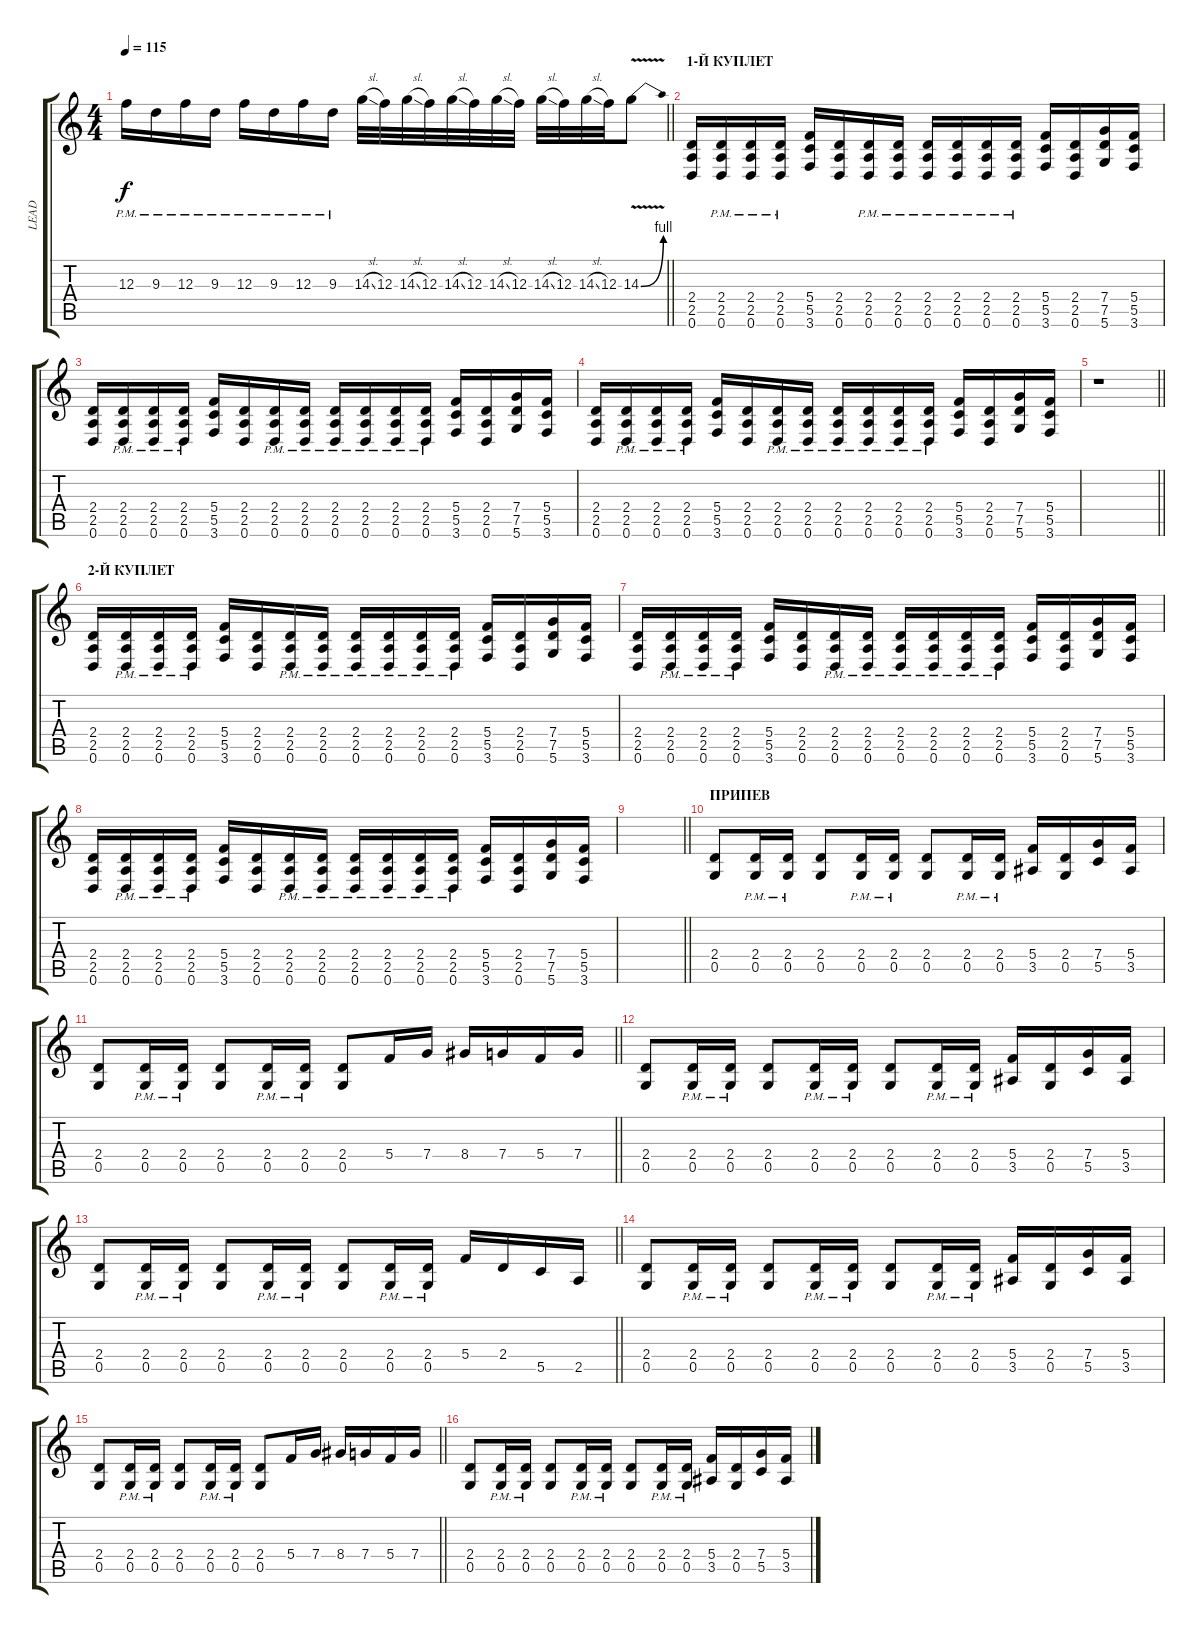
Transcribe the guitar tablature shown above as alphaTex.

\track ("LEAD" "LEAD") {instrument distortionguitar}
\staff {score tabs}
\tuning (D4 A3 F3 C3 G2 D2) {hide}
\ts (4 4)
\tempo 115
\clef g2
\barLineRight lightlight
\ks c
12.3{pm}.16{dy f} 9.3{pm}.16 12.3{pm}.16 9.3{pm}.16 12.3{pm}.16 9.3{pm}.16 12.3{pm}.16 9.3{pm}.16 14.3{sl}.32 12.3.32 14.3{sl}.32 12.3.32 14.3{sl}.32 12.3.32 14.3{sl}.32 12.3.32 14.3{sl}.32 12.3.32 14.3{sl}.32 12.3.32 14.3{be (bend 0 0 60 4) v}.8 |
\section ("" "1-Й КУПЛЕТ")
(2.4 2.5 0.6).16 (2.4{pm} 2.5{pm} 0.6{pm}).16 (2.4{pm} 2.5{pm} 0.6{pm}).16 (2.4{pm} 2.5{pm} 0.6{pm}).16 (5.4 5.5 3.6).16 (2.4 2.5 0.6).16 (2.4{pm} 2.5{pm} 0.6{pm}).16 (2.4{pm} 2.5{pm} 0.6{pm}).16 (2.4{pm} 2.5{pm} 0.6{pm}).16 (2.4{pm} 2.5{pm} 0.6{pm}).16 (2.4{pm} 2.5{pm} 0.6{pm}).16 (2.4{pm} 2.5{pm} 0.6{pm}).16 (5.4 5.5 3.6).16 (2.4 2.5 0.6).16 (7.4 7.5 5.6).16 (5.4 5.5 3.6).16 |
(2.4 2.5 0.6).16 (2.4{pm} 2.5{pm} 0.6{pm}).16 (2.4{pm} 2.5{pm} 0.6{pm}).16 (2.4{pm} 2.5{pm} 0.6{pm}).16 (5.4 5.5 3.6).16 (2.4 2.5 0.6).16 (2.4{pm} 2.5{pm} 0.6{pm}).16 (2.4{pm} 2.5{pm} 0.6{pm}).16 (2.4{pm} 2.5{pm} 0.6{pm}).16 (2.4{pm} 2.5{pm} 0.6{pm}).16 (2.4{pm} 2.5{pm} 0.6{pm}).16 (2.4{pm} 2.5{pm} 0.6{pm}).16 (5.4 5.5 3.6).16 (2.4 2.5 0.6).16 (7.4 7.5 5.6).16 (5.4 5.5 3.6).16 |
(2.4 2.5 0.6).16 (2.4{pm} 2.5{pm} 0.6{pm}).16 (2.4{pm} 2.5{pm} 0.6{pm}).16 (2.4{pm} 2.5{pm} 0.6{pm}).16 (5.4 5.5 3.6).16 (2.4 2.5 0.6).16 (2.4{pm} 2.5{pm} 0.6{pm}).16 (2.4{pm} 2.5{pm} 0.6{pm}).16 (2.4{pm} 2.5{pm} 0.6{pm}).16 (2.4{pm} 2.5{pm} 0.6{pm}).16 (2.4{pm} 2.5{pm} 0.6{pm}).16 (2.4{pm} 2.5{pm} 0.6{pm}).16 (5.4 5.5 3.6).16 (2.4 2.5 0.6).16 (7.4 7.5 5.6).16 (5.4 5.5 3.6).16 |
\barLineRight lightlight
r.1 |
\section ("" "2-Й КУПЛЕТ")
(2.4 2.5 0.6).16 (2.4{pm} 2.5{pm} 0.6{pm}).16 (2.4{pm} 2.5{pm} 0.6{pm}).16 (2.4{pm} 2.5{pm} 0.6{pm}).16 (5.4 5.5 3.6).16 (2.4 2.5 0.6).16 (2.4{pm} 2.5{pm} 0.6{pm}).16 (2.4{pm} 2.5{pm} 0.6{pm}).16 (2.4{pm} 2.5{pm} 0.6{pm}).16 (2.4{pm} 2.5{pm} 0.6{pm}).16 (2.4{pm} 2.5{pm} 0.6{pm}).16 (2.4{pm} 2.5{pm} 0.6{pm}).16 (5.4 5.5 3.6).16 (2.4 2.5 0.6).16 (7.4 7.5 5.6).16 (5.4 5.5 3.6).16 |
(2.4 2.5 0.6).16 (2.4{pm} 2.5{pm} 0.6{pm}).16 (2.4{pm} 2.5{pm} 0.6{pm}).16 (2.4{pm} 2.5{pm} 0.6{pm}).16 (5.4 5.5 3.6).16 (2.4 2.5 0.6).16 (2.4{pm} 2.5{pm} 0.6{pm}).16 (2.4{pm} 2.5{pm} 0.6{pm}).16 (2.4{pm} 2.5{pm} 0.6{pm}).16 (2.4{pm} 2.5{pm} 0.6{pm}).16 (2.4{pm} 2.5{pm} 0.6{pm}).16 (2.4{pm} 2.5{pm} 0.6{pm}).16 (5.4 5.5 3.6).16 (2.4 2.5 0.6).16 (7.4 7.5 5.6).16 (5.4 5.5 3.6).16 |
(2.4 2.5 0.6).16 (2.4{pm} 2.5{pm} 0.6{pm}).16 (2.4{pm} 2.5{pm} 0.6{pm}).16 (2.4{pm} 2.5{pm} 0.6{pm}).16 (5.4 5.5 3.6).16 (2.4 2.5 0.6).16 (2.4{pm} 2.5{pm} 0.6{pm}).16 (2.4{pm} 2.5{pm} 0.6{pm}).16 (2.4{pm} 2.5{pm} 0.6{pm}).16 (2.4{pm} 2.5{pm} 0.6{pm}).16 (2.4{pm} 2.5{pm} 0.6{pm}).16 (2.4{pm} 2.5{pm} 0.6{pm}).16 (5.4 5.5 3.6).16 (2.4 2.5 0.6).16 (7.4 7.5 5.6).16 (5.4 5.5 3.6).16 |
\barLineRight lightlight
|
\section ("" "ПРИПЕВ")
(2.4 0.5).8 (2.4{pm} 0.5{pm}).16 (2.4{pm} 0.5{pm}).16 (2.4 0.5).8 (2.4{pm} 0.5{pm}).16 (2.4{pm} 0.5{pm}).16 (2.4 0.5).8 (2.4{pm} 0.5{pm}).16 (2.4{pm} 0.5{pm}).16 (5.4 3.5).16 (2.4 0.5).16 (7.4 5.5).16 (5.4 3.5).16 |
\barLineRight lightlight
(2.4 0.5).8 (2.4{pm} 0.5{pm}).16 (2.4{pm} 0.5{pm}).16 (2.4 0.5).8 (2.4{pm} 0.5{pm}).16 (2.4{pm} 0.5{pm}).16 (2.4 0.5).8 5.4.16 7.4.16 8.4.16 7.4.16 5.4.16 7.4.16 |
(2.4 0.5).8 (2.4{pm} 0.5{pm}).16 (2.4{pm} 0.5{pm}).16 (2.4 0.5).8 (2.4{pm} 0.5{pm}).16 (2.4{pm} 0.5{pm}).16 (2.4 0.5).8 (2.4{pm} 0.5{pm}).16 (2.4{pm} 0.5{pm}).16 (5.4 3.5).16 (2.4 0.5).16 (7.4 5.5).16 (5.4 3.5).16 |
\barLineRight lightlight
(2.4 0.5).8 (2.4{pm} 0.5{pm}).16 (2.4{pm} 0.5{pm}).16 (2.4 0.5).8 (2.4{pm} 0.5{pm}).16 (2.4{pm} 0.5{pm}).16 (2.4 0.5).8 (2.4{pm} 0.5{pm}).16 (2.4{pm} 0.5{pm}).16 5.4.16 2.4.16 5.5.16 2.5.16 |
(2.4 0.5).8 (2.4{pm} 0.5{pm}).16 (2.4{pm} 0.5{pm}).16 (2.4 0.5).8 (2.4{pm} 0.5{pm}).16 (2.4{pm} 0.5{pm}).16 (2.4 0.5).8 (2.4{pm} 0.5{pm}).16 (2.4{pm} 0.5{pm}).16 (5.4 3.5).16 (2.4 0.5).16 (7.4 5.5).16 (5.4 3.5).16 |
\barLineRight lightlight
(2.4 0.5).8 (2.4{pm} 0.5{pm}).16 (2.4{pm} 0.5{pm}).16 (2.4 0.5).8 (2.4{pm} 0.5{pm}).16 (2.4{pm} 0.5{pm}).16 (2.4 0.5).8 5.4.16 7.4.16 8.4.16 7.4.16 5.4.16 7.4.16 |
(2.4 0.5).8 (2.4{pm} 0.5{pm}).16 (2.4{pm} 0.5{pm}).16 (2.4 0.5).8 (2.4{pm} 0.5{pm}).16 (2.4{pm} 0.5{pm}).16 (2.4 0.5).8 (2.4{pm} 0.5{pm}).16 (2.4{pm} 0.5{pm}).16 (5.4 3.5).16 (2.4 0.5).16 (7.4 5.5).16 (5.4 3.5).16
